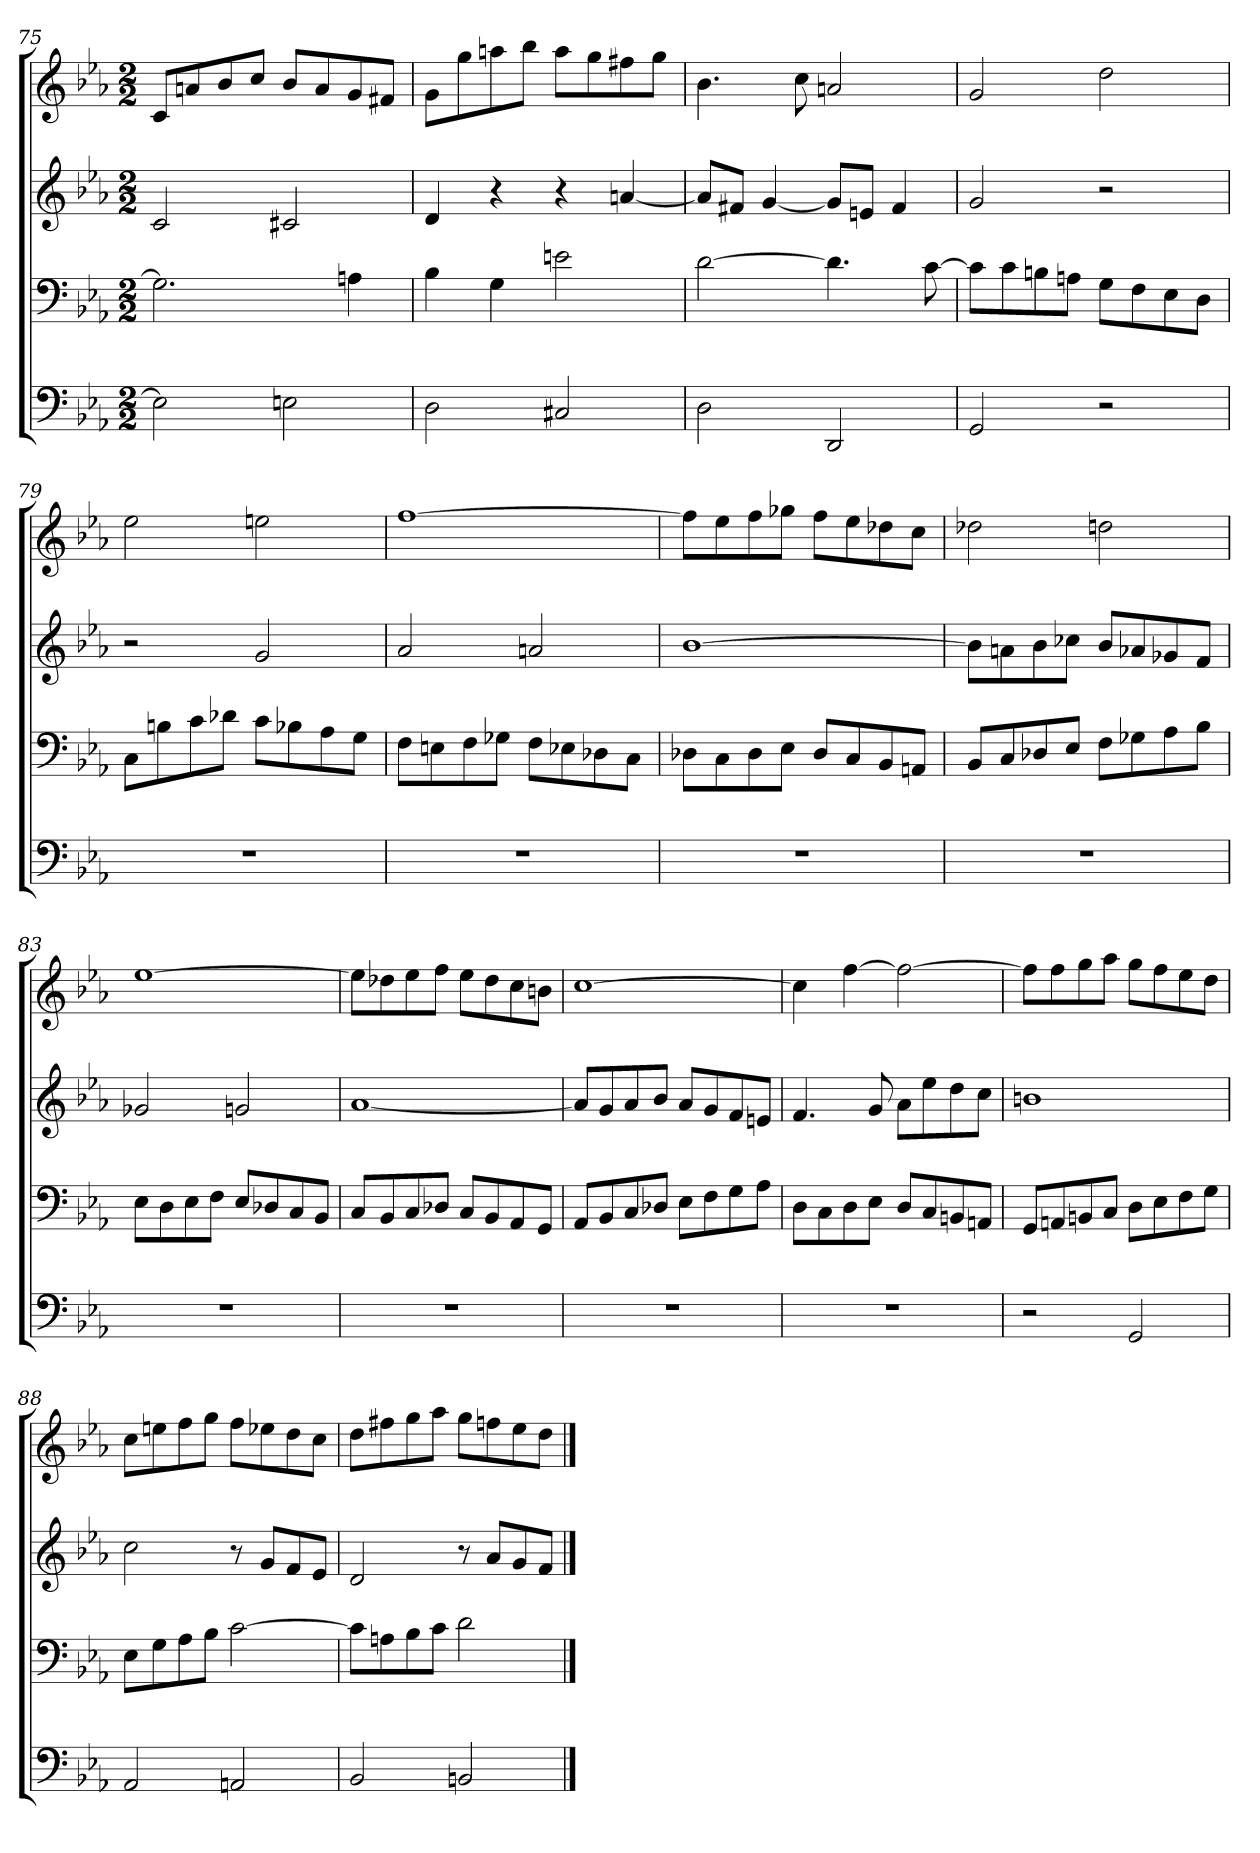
**kern	**kern	**kern	**kern
*part4	*part3	*part2	*part1
*staff4	*staff3	*staff2	*staff1
*k[b-e-a-]	*k[b-e-a-]	*k[b-e-a-]	*k[b-e-a-]
*M2/2	*M2/2	*M2/2	*M2/2
=75	=75	=75	=75
2E-]	2.G]	2c	8cL
.	.	.	8an
.	.	.	8b-
.	.	.	8ccJ
2En	.	2c#X	8b-L
.	.	.	8a
.	4An	.	8g
.	.	.	8f#XJ
=76	=76	=76	=76
2D	4B-	4d	8gL
.	.	.	8gg
.	4G	4r	8aan
.	.	.	8bb-J
2C#X	2en	4r	8aaL
.	.	.	8gg
.	.	[4an	8ff#X
.	.	.	8ggJ
=77	=77	=77	=77
2D	[2d	8aL]	4.b-
.	.	8f#XJ	.
.	.	[4g	.
.	.	.	8cc
2DD	4.d]	8gL]	2an
.	.	8enJ	.
.	.	4f#	.
.	[8c	.	.
=78	=78	=78	=78
2GG	8cL]	2g	2g
.	8c	.	.
.	8Bn	.	.
.	8AnJ	.	.
2r	8GL	2r	2dd
.	8F	.	.
.	8E-	.	.
.	8DJ	.	.
=79	=79	=79	=79
1r	8CL	2r	2ee-
.	8Bn	.	.
.	8c	.	.
.	8d-XJ	.	.
.	8cL	2g	2een
.	8B-X	.	.
.	8A-	.	.
.	8GJ	.	.
=80	=80	=80	=80
1r	8FL	2a-	[1ff
.	8En	.	.
.	8F	.	.
.	8G-XJ	.	.
.	8FL	2an	.
.	8E-X	.	.
.	8D-X	.	.
.	8CJ	.	.
=81	=81	=81	=81
1r	8D-XL	[1b-	8ffL]
.	8C	.	8ee-
.	8D-	.	8ff
.	8E-J	.	8gg-XJ
.	8D-L	.	8ffL
.	8C	.	8ee-
.	8BB-	.	8dd-X
.	8AAnJ	.	8ccJ
=82	=82	=82	=82
1r	8BB-L	8b-L]	2dd-X
.	8C	8an	.
.	8D-X	8b-	.
.	8E-J	8cc-XJ	.
.	8FL	8b-L	2ddn
.	8G-X	8a-X	.
.	8A-	8g-X	.
.	8B-J	8fJ	.
=83	=83	=83	=83
1r	8E-L	2g-X	[1ee-
.	8D	.	.
.	8E-	.	.
.	8FJ	.	.
.	8E-L	2gn	.
.	8D-X	.	.
.	8C	.	.
.	8BB-J	.	.
=84	=84	=84	=84
1r	8CL	[1a-	8ee-L]
.	8BB-	.	8dd-X
.	8C	.	8ee-
.	8D-XJ	.	8ffJ
.	8CL	.	8ee-L
.	8BB-	.	8dd-
.	8AA-	.	8cc
.	8GGJ	.	8bnJ
=85	=85	=85	=85
1r	8AA-L	8a-L]	[1cc
.	8BB-	8g	.
.	8C	8a-	.
.	8D-XJ	8b-J	.
.	8E-L	8a-L	.
.	8F	8g	.
.	8G	8f	.
.	8A-J	8enJ	.
=86	=86	=86	=86
1r	8DL	4.f	4cc]
.	8C	.	.
.	8D	.	[4ff
.	8E-J	8g	.
.	8DL	8a-L	2ff_
.	8C	8ee-	.
.	8BBn	8dd	.
.	8AAnJ	8ccJ	.
=87	=87	=87	=87
2r	8GGL	1bn	8ffL]
.	8AAn	.	8ff
.	8BBn	.	8gg
.	8CJ	.	8aa-J
2GG	8DL	.	8ggL
.	8E-	.	8ff
.	8F	.	8ee-
.	8GJ	.	8ddJ
=88	=88	=88	=88
2AA-	8E-L	2cc	8ccL
.	8G	.	8een
.	8A-	.	8ff
.	8B-J	.	8ggJ
2AAn	[2c	8r	8ffL
.	.	8gL	8ee-X
.	.	8f	8dd
.	.	8e-J	8ccJ
=89	=89	=89	=89
2BB-	8cL]	2d	8ddL
.	8An	.	8ff#X
.	8B-	.	8gg
.	8cJ	.	8aa-J
2BBn	2d	8r	8ggL
.	.	8a-L	8ffn
.	.	8g	8ee-
.	.	8fJ	8ddJ
==	==	==	==
*-	*-	*-	*-
